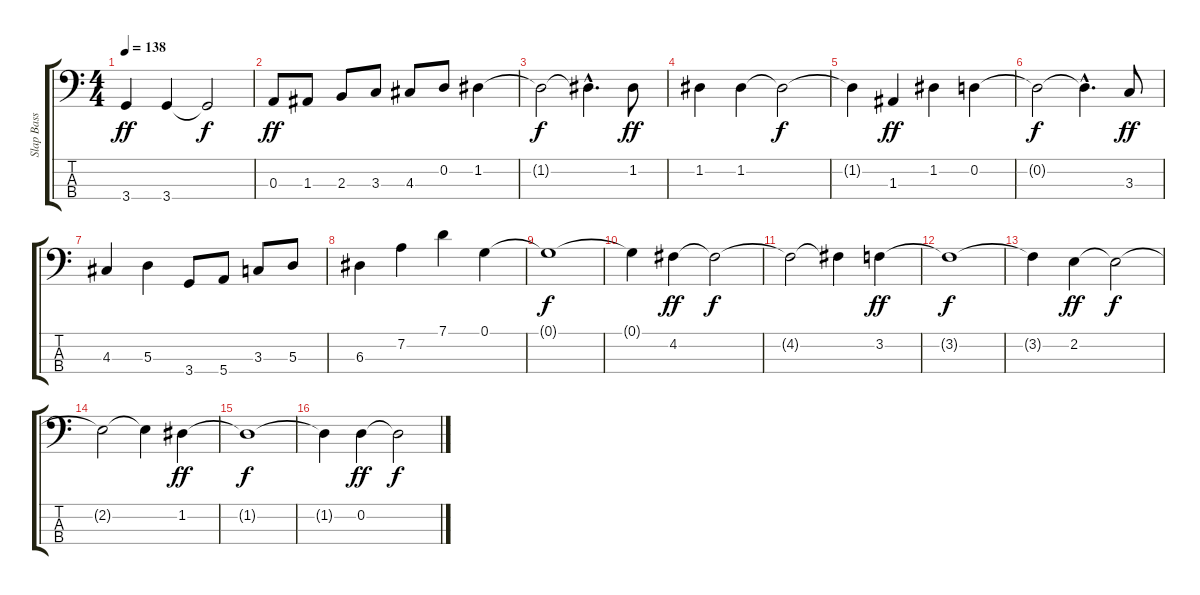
\track ("Slap Bass" "Slap Bass") {instrument slapbass1}
\staff {score tabs}
\tuning (G2 D2 A1 E1) {hide}
\ts (4 4)
\tempo 138
\clef f4
\ks c
3.4.4{dy ff} 3.4.4 3.4{t}.2{dy f} |
0.3.8{dy ff} 1.3.8 2.3.8 3.3.8 4.3.8 0.2.8 1.2.4 |
1.2{t}.2{dy f} 1.2{hac t}.4{d} 1.2.8{dy ff} |
1.2.4 1.2.4 1.2{t}.2{dy f} |
1.2{t}.4 1.3.4{dy ff} 1.2.4 0.2.4 |
0.2{t}.2{dy f} 0.2{hac t}.4{d} 3.3.8{dy ff} |
4.3.4 5.3.4 3.4.8 5.4.8 3.3.8 5.3.8 |
6.3.4 7.2.4 7.1.4 0.1.4 |
0.1{t}.1{dy f} |
0.1{t}.4 4.2.4{dy ff} 4.2{t}.2{dy f} |
4.2{t}.2 4.2{t}.4 3.2.4{dy ff} |
3.2{t}.1{dy f} |
3.2{t}.4 2.2.4{dy ff} 2.2{t}.2{dy f} |
2.2{t}.2 2.2{t}.4 1.2.4{dy ff} |
1.2{t}.1{dy f} |
1.2{t}.4 0.2.4{dy ff} 0.2{t}.2{dy f}
